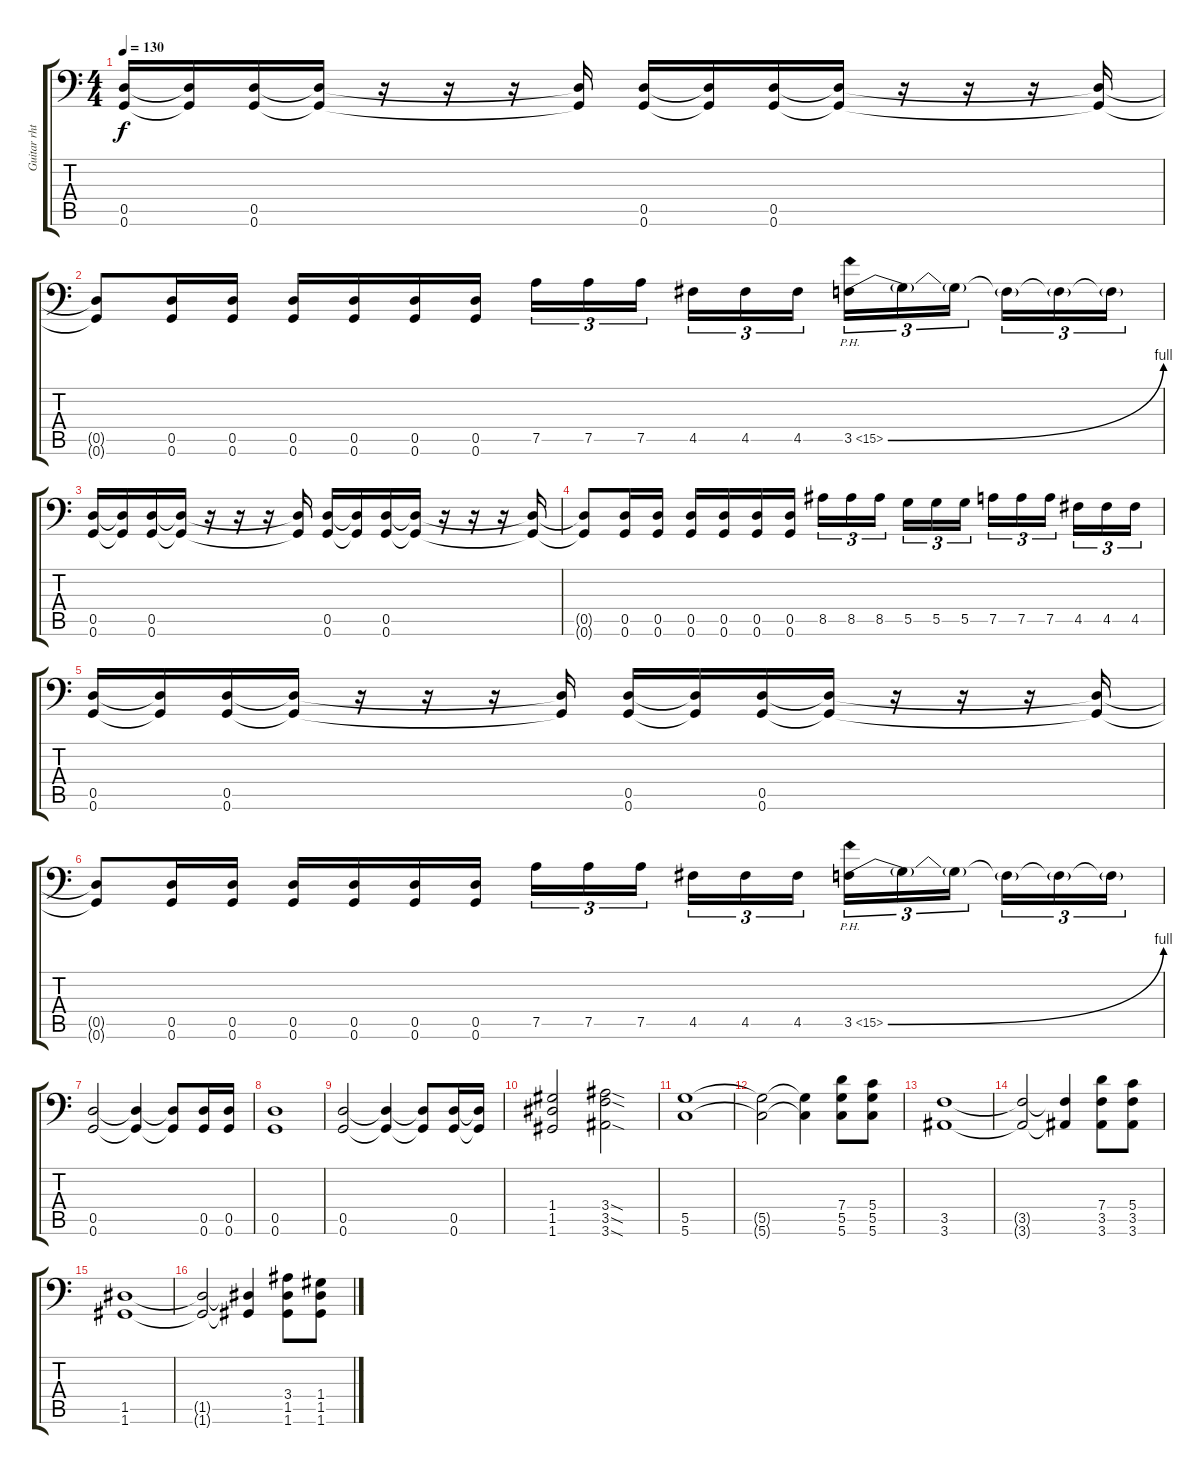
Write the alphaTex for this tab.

\track ("Guitar rhtm" "Guitar rht") {instrument distortionguitar}
\staff {score tabs}
\tuning (A3 E3 C3 G2 D2 G1) {hide}
\ts (4 4)
\tempo 130
\clef f4
\ks c
(0.5 0.6).16{dy f} (0.5{t} 0.6{t}).16 (0.5 0.6).16 (0.5{t} 0.6{t}).16 r.16 r.16 r.16 (0.5{t} 0.6{t}).16 (0.5 0.6).16 (0.5{t} 0.6{t}).16 (0.5 0.6).16 (0.5{t} 0.6{t}).16 r.16 r.16 r.16 (0.5{t} 0.6{t}).16 |
(0.5{t} 0.6{t}).8 (0.5 0.6).16 (0.5 0.6).16 (0.5 0.6).16 (0.5 0.6).16 (0.5 0.6).16 (0.5 0.6).16 7.5.16{tu (3 2)} 7.5.16{tu (3 2)} 7.5.16{tu (3 2) beam splitsecondary} 4.5.16{tu (3 2)} 4.5.16{tu (3 2)} 4.5.16{tu (3 2)} 3.5{be (bend 0 0 60 4) ph 12}.16{tu (3 2)} 3.5{t}.16{tu (3 2)} 3.5{t}.16{tu (3 2) beam splitsecondary} 3.5{t}.16{tu (3 2)} 3.5{t}.16{tu (3 2)} 3.5{t}.16{tu (3 2)} |
(0.5 0.6).16 (0.5{t} 0.6{t}).16 (0.5 0.6).16 (0.5{t} 0.6{t}).16 r.16 r.16 r.16 (0.5{t} 0.6{t}).16 (0.5 0.6).16 (0.5{t} 0.6{t}).16 (0.5 0.6).16 (0.5{t} 0.6{t}).16 r.16 r.16 r.16 (0.5{t} 0.6{t}).16 |
(0.5{t} 0.6{t}).8 (0.5 0.6).16 (0.5 0.6).16 (0.5 0.6).16 (0.5 0.6).16 (0.5 0.6).16 (0.5 0.6).16 8.5.16{tu (3 2)} 8.5.16{tu (3 2)} 8.5.16{tu (3 2) beam splitsecondary} 5.5.16{tu (3 2)} 5.5.16{tu (3 2)} 5.5.16{tu (3 2)} 7.5.16{tu (3 2)} 7.5.16{tu (3 2)} 7.5.16{tu (3 2) beam splitsecondary} 4.5.16{tu (3 2)} 4.5.16{tu (3 2)} 4.5.16{tu (3 2)} |
(0.5 0.6).16 (0.5{t} 0.6{t}).16 (0.5 0.6).16 (0.5{t} 0.6{t}).16 r.16 r.16 r.16 (0.5{t} 0.6{t}).16 (0.5 0.6).16 (0.5{t} 0.6{t}).16 (0.5 0.6).16 (0.5{t} 0.6{t}).16 r.16 r.16 r.16 (0.5{t} 0.6{t}).16 |
(0.5{t} 0.6{t}).8 (0.5 0.6).16 (0.5 0.6).16 (0.5 0.6).16 (0.5 0.6).16 (0.5 0.6).16 (0.5 0.6).16 7.5.16{tu (3 2)} 7.5.16{tu (3 2)} 7.5.16{tu (3 2) beam splitsecondary} 4.5.16{tu (3 2)} 4.5.16{tu (3 2)} 4.5.16{tu (3 2)} 3.5{be (bend 0 0 60 4) ph 12}.16{tu (3 2)} 3.5{t}.16{tu (3 2)} 3.5{t}.16{tu (3 2) beam splitsecondary} 3.5{t}.16{tu (3 2)} 3.5{t}.16{tu (3 2)} 3.5{t}.16{tu (3 2)} |
(0.5 0.6).2 (0.5{t} 0.6{t}).4 (0.5{t} 0.6{t}).8 (0.5 0.6).16 (0.5 0.6).16 |
(0.5 0.6).1 |
(0.5 0.6).2 (0.5{t} 0.6{t}).4 (0.5{t} 0.6{t}).8 (0.5 0.6).16 (0.5{t} 0.6{t}).16 |
(1.4 1.5 1.6).2 (3.4{sod} 3.5{sod} 3.6{sod}).2 |
(5.5 5.6).1 |
(5.5{t} 5.6{t}).2 (5.5{t} 5.6{t}).4 (7.4 5.5 5.6).8 (5.4 5.5 5.6).8 |
(3.5 3.6).1 |
(3.5{t} 3.6{t}).2 (3.5{t} 3.6{t}).4 (7.4 3.5 3.6).8 (5.4 3.5 3.6).8 |
(1.5 1.6).1 |
(1.5{t} 1.6{t}).2 (1.5{t} 1.6{t}).4 (3.4 1.5 1.6).8 (1.4 1.5 1.6).8
